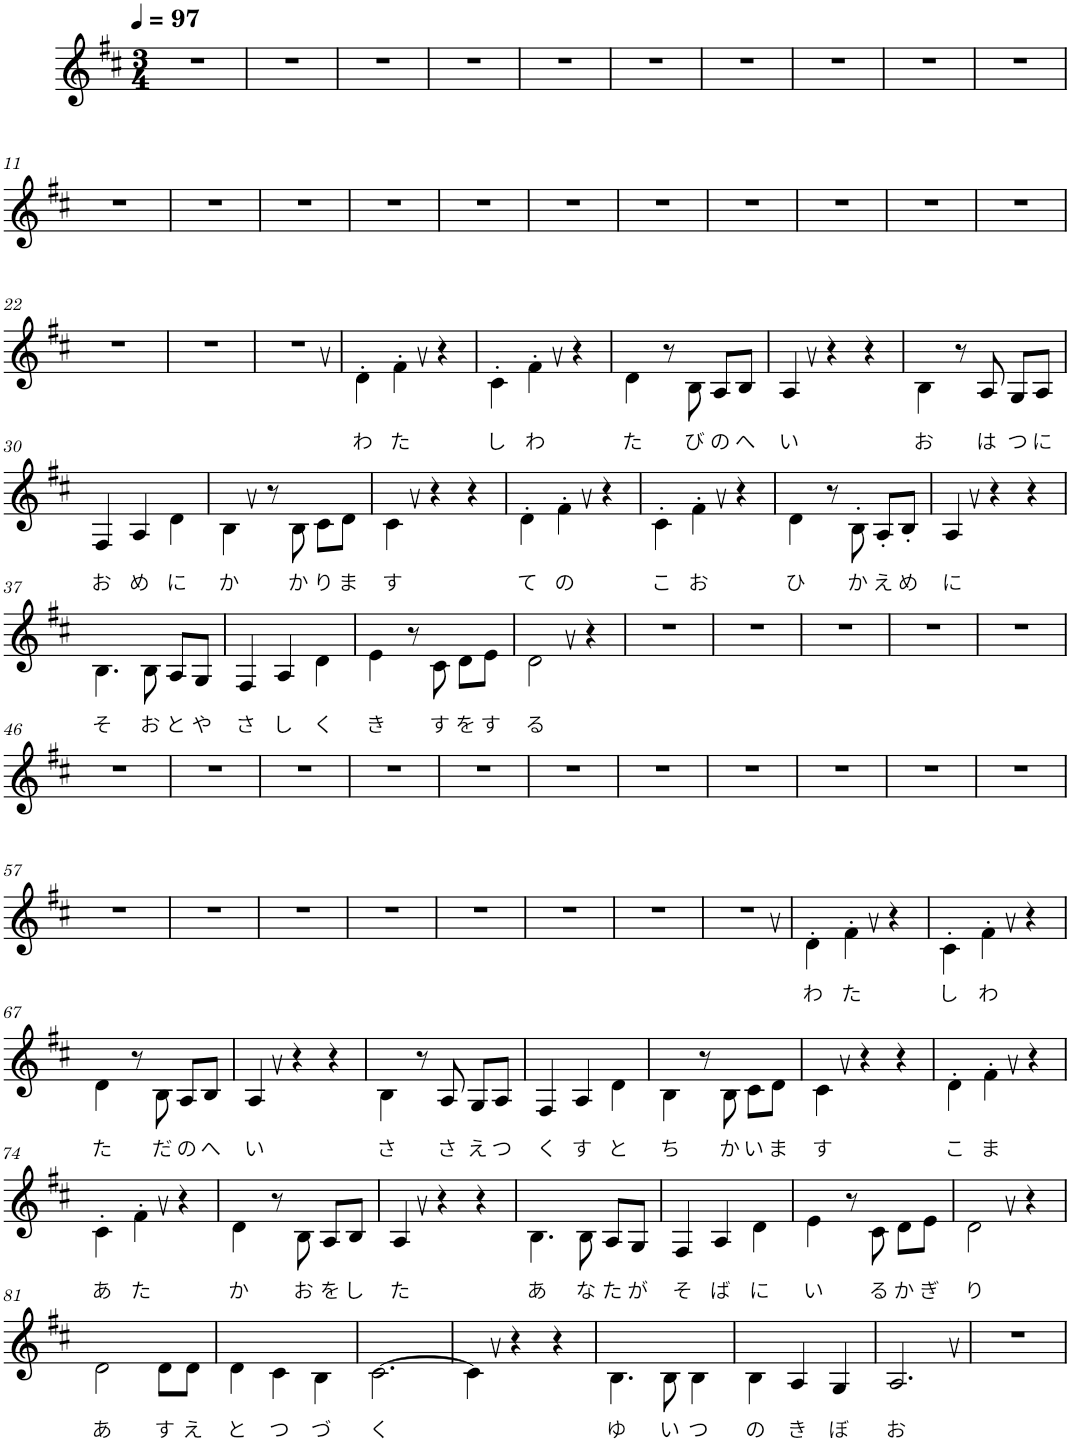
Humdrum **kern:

**kern	**text
*part1	*part1
*staff1	*staff1
*I"ピアノ, melo_main	*
*clefG2	*
*k[f#c#]	*
*M3/4	*
*MM97	*
=1	=1
2.r	.
=2	=2
2.r	.
=3	=3
2.r	.
=4	=4
2.r	.
=5	=5
2.r	.
=6	=6
2.r	.
=7	=7
2.r	.
=8	=8
2.r	.
=9	=9
2.r	.
=10	=10
2.r	.
!!LO:LB:g=z
=11	=11
2.r	.
=12	=12
2.r	.
=13	=13
2.r	.
=14	=14
2.r	.
=15	=15
2.r	.
=16	=16
2.r	.
=17	=17
2.r	.
=18	=18
2.r	.
=19	=19
2.r	.
=20	=20
2.r	.
=21	=21
2.r	.
!!LO:LB:g=z
=22	=22
2.r	.
=23	=23
2.r	.
=24	=24
2.r	.
=25	=25
!	!LO:LY:b
4d'\	わ
!	!LO:LY:b
4f#',<\	た
4r	.
=26	=26
!	!LO:LY:b
4c#'\	し
!	!LO:LY:b
4f#',<\	わ
4r	.
=27	=27
!	!LO:LY:b
4d\	た
8r	.
!	!LO:LY:b
8B\	び
!	!LO:LY:b
8A/L	の
!	!LO:LY:b
8B/J	へ
=28	=28
!	!LO:LY:b
4A,</	い
4r	.
4r	.
=29	=29
!	!LO:LY:b
4B\	お
8r	.
!	!LO:LY:b
8A/	は
!	!LO:LY:b
8G/L	つ
!	!LO:LY:b
8A/J	に
!!LO:LB:g=z
=30	=30
!	!LO:LY:b
4F#/	お
!	!LO:LY:b
4A/	め
!	!LO:LY:b
4d\	に
=31	=31
!	!LO:LY:b
4B,<\	か
8r	.
!	!LO:LY:b
8B\	か
!	!LO:LY:b
8c#\L	り
!	!LO:LY:b
8d\J	ま
=32	=32
!	!LO:LY:b
4c#,<\	す
4r	.
4r	.
=33	=33
!	!LO:LY:b
4d'\	て
!	!LO:LY:b
4f#',<\	の
4r	.
=34	=34
!	!LO:LY:b
4c#'\	こ
!	!LO:LY:b
4f#',<\	お
4r	.
=35	=35
!	!LO:LY:b
4d\	ひ
8r	.
!	!LO:LY:b
8B'\	か
!	!LO:LY:b
8A'/L	え
!	!LO:LY:b
8B'/J	め
=36	=36
!	!LO:LY:b
4A,</	に
4r	.
4r	.
!!LO:LB:g=z
=37	=37
!	!LO:LY:b
4.B\	そ
!	!LO:LY:b
8B\	お
!	!LO:LY:b
8A/L	と
!	!LO:LY:b
8G/J	や
=38	=38
!	!LO:LY:b
4F#/	さ
!	!LO:LY:b
4A/	し
!	!LO:LY:b
4d\	く
=39	=39
!	!LO:LY:b
4e\	き
8r	.
!	!LO:LY:b
8c#\	す
!	!LO:LY:b
8d\L	を
!	!LO:LY:b
8e\J	す
=40	=40
!	!LO:LY:b
2d,<\	る
4r	.
=41	=41
2.r	.
=42	=42
2.r	.
=43	=43
2.r	.
=44	=44
2.r	.
=45	=45
2.r	.
!!LO:LB:g=z
=46	=46
2.r	.
=47	=47
2.r	.
=48	=48
2.r	.
=49	=49
2.r	.
=50	=50
2.r	.
=51	=51
2.r	.
=52	=52
2.r	.
=53	=53
2.r	.
=54	=54
2.r	.
=55	=55
2.r	.
=56	=56
2.r	.
!!LO:LB:g=z
=57	=57
2.r	.
=58	=58
2.r	.
=59	=59
2.r	.
=60	=60
2.r	.
=61	=61
2.r	.
=62	=62
2.r	.
=63	=63
2.r	.
=64	=64
2.r	.
=65	=65
!	!LO:LY:b
4d'\	わ
!	!LO:LY:b
4f#',<\	た
4r	.
=66	=66
!	!LO:LY:b
4c#'\	し
!	!LO:LY:b
4f#',<\	わ
4r	.
!!LO:LB:g=z
=67	=67
!	!LO:LY:b
4d\	た
8r	.
!	!LO:LY:b
8B\	だ
!	!LO:LY:b
8A/L	の
!	!LO:LY:b
8B/J	へ
=68	=68
!	!LO:LY:b
4A,</	い
4r	.
4r	.
=69	=69
!	!LO:LY:b
4B\	さ
8r	.
!	!LO:LY:b
8A/	さ
!	!LO:LY:b
8G/L	え
!	!LO:LY:b
8A/J	つ
=70	=70
!	!LO:LY:b
4F#/	く
!	!LO:LY:b
4A/	す
!	!LO:LY:b
4d\	と
=71	=71
!	!LO:LY:b
4B\	ち
8r	.
!	!LO:LY:b
8B\	か
!	!LO:LY:b
8c#\L	い
!	!LO:LY:b
8d\J	ま
=72	=72
!	!LO:LY:b
4c#,<\	す
4r	.
4r	.
=73	=73
!	!LO:LY:b
4d'\	こ
!	!LO:LY:b
4f#',<\	ま
4r	.
!!LO:LB:g=z
=74	=74
!	!LO:LY:b
4c#'\	あ
!	!LO:LY:b
4f#',<\	た
4r	.
=75	=75
!	!LO:LY:b
4d\	か
8r	.
!	!LO:LY:b
8B\	お
!	!LO:LY:b
8A/L	を
!	!LO:LY:b
8B/J	し
=76	=76
!	!LO:LY:b
4A,</	た
4r	.
4r	.
=77	=77
!	!LO:LY:b
4.B\	あ
!	!LO:LY:b
8B\	な
!	!LO:LY:b
8A/L	た
!	!LO:LY:b
8G/J	が
=78	=78
!	!LO:LY:b
4F#/	そ
!	!LO:LY:b
4A/	ば
!	!LO:LY:b
4d\	に
=79	=79
!	!LO:LY:b
4e\	い
8r	.
!	!LO:LY:b
8c#\	る
!	!LO:LY:b
8d\L	か
!	!LO:LY:b
8e\J	ぎ
=80	=80
!	!LO:LY:b
2d,<\	り
4r	.
!!LO:LB:g=z
=81	=81
!	!LO:LY:b
2d\	あ
!	!LO:LY:b
8d\L	す
!	!LO:LY:b
8d\J	え
=82	=82
!	!LO:LY:b
4d\	と
!	!LO:LY:b
4c#\	つ
!	!LO:LY:b
4B\	づ
=83	=83
!	!LO:LY:b
[2.c#\	く
=84	=84
4c#,<\]	.
4r	.
4r	.
=85	=85
!	!LO:LY:b
4.B\	ゆ
!	!LO:LY:b
8B\	い
!	!LO:LY:b
4B\	つ
=86	=86
!	!LO:LY:b
4B\	の
!	!LO:LY:b
4A/	き
!	!LO:LY:b
4G/	ぼ
=87	=87
!	!LO:LY:b
2.A,</	お
=88	=88
2.r	.
=	=
*-	*-
